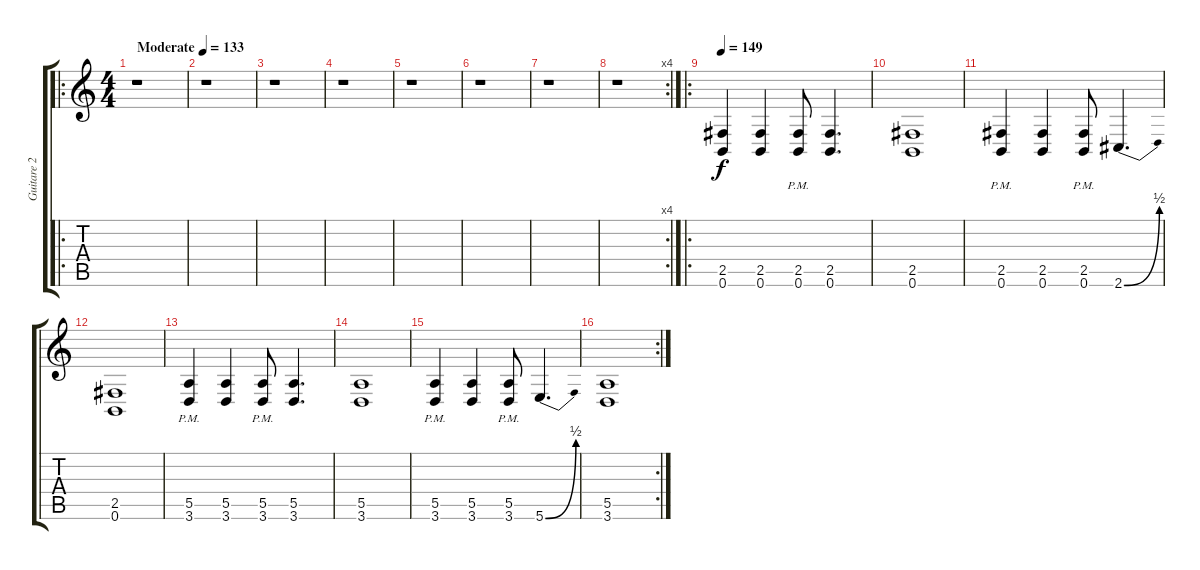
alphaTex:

\track ("Guitare 2" "Guitare 2") {instrument distortionguitar}
\staff {score tabs}
\tuning (B3 Gb3 D3 A2 E2 B1) {hide}
\ro
\ts (4 4)
\tempo (133 "Moderate")
\clef g2
\ks c
r.1{dy f instrument distortionguitar} |
r.1 |
r.1 |
r.1 |
r.1 |
r.1 |
r.1 |
\rc 4
r.1 |
\ro
\tempo 149
(2.5 0.6).4 (2.5 0.6).4 (2.5{pm} 0.6{pm}).8 (2.5 0.6).4{d} |
(2.5 0.6).1 |
(2.5{pm} 0.6{pm}).4 (2.5 0.6).4 (2.5{pm} 0.6{pm}).8 2.6{be (bend 0 0 60 2)}.4{d} |
(2.5 0.6).1 |
(5.5{pm} 3.6{pm}).4 (5.5 3.6).4 (5.5{pm} 3.6{pm}).8 (5.5 3.6).4{d} |
(5.5 3.6).1 |
(5.5{pm} 3.6{pm}).4 (5.5 3.6).4 (5.5{pm} 3.6{pm}).8 5.6{be (bend 0 0 60 2)}.4{d} |
\rc 2
(5.5 3.6).1
